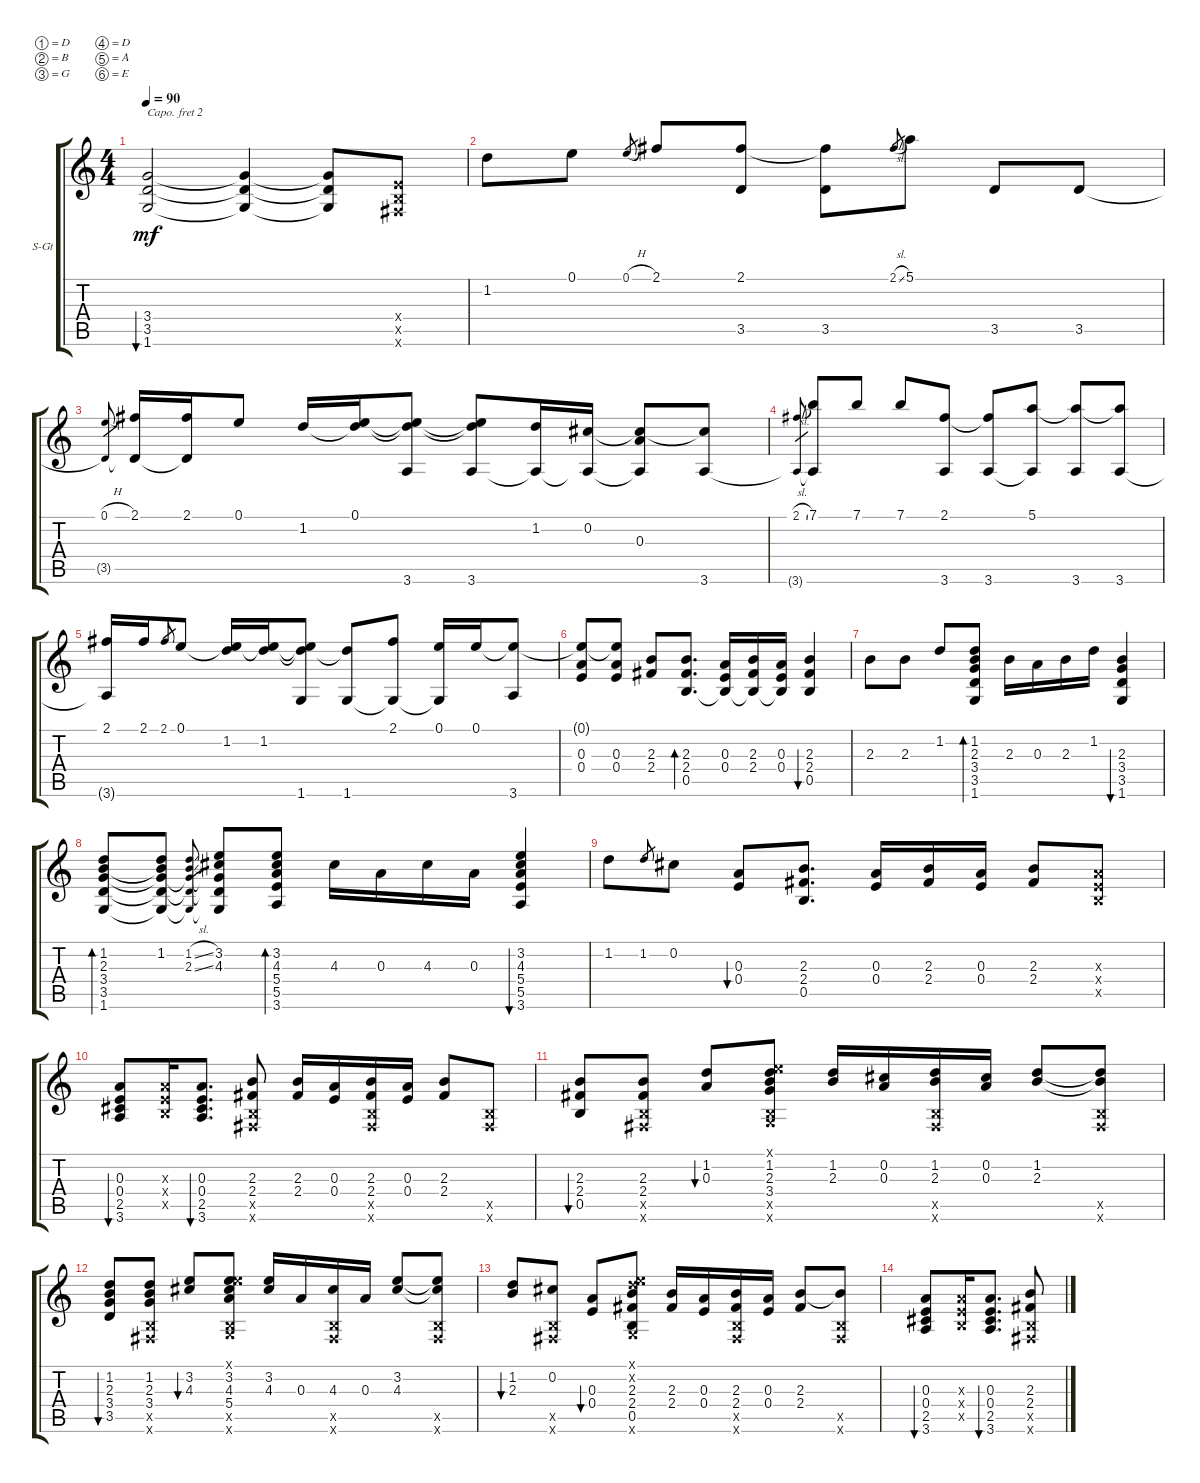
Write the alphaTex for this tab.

\defaultSystemsLayout 4
\bracketExtendMode groupsimilarinstruments
\firstSystemTrackNameOrientation horizontal
\otherSystemsTrackNameOrientation horizontal
\track ("Steel Guitar" "S-Gt") {instrument acousticguitarsteel}
\staff {score tabs}
\capo 2
\tuning (D4 B3 G3 D3 A2 E2)
\ts (4 4)
\tempo 90
\clef g2
\ks c
(3.4 3.5 1.6).2{bu 45 dy mf} (3.4{t} 3.5{t} 1.6{t}).4 (3.4{t} 3.5{t} 1.6{t}).8 (0.4{x} 0.5{x} 0.6{x}).8 |
1.2.8 0.1.8 0.1{h}.8{gr} 2.1.8 (2.1 3.5).8 (3.5 2.1{t}).8 2.1{sl}.8{gr} 5.1.8 3.5.8 3.5.8 |
(0.1{h} 3.5{t}).8{gr} (2.1 3.5{t}).16 (2.1 3.5{t}).16 0.1.8 1.2.16 (0.1 1.2{t}).16 (3.6 0.1{t} 1.2{t}).8 (3.6 0.1{t} 1.2{t}).8 (1.2 3.6{t}).16 (0.2 3.6{t}).16 (0.3 0.2{t} 3.6{t}).8 (3.6 0.2{t}).8 |
(2.1{sl} 3.6{t}).8{gr} (7.1 3.6{t}).8 7.1.8 7.1.8 (2.1 3.6).8 (3.6 2.1{t}).8 (5.1 3.6{t}).8 (3.6 5.1{t}).8 (3.6 5.1{t}).8 |
(2.1 3.6{t}).16 2.1.16 2.1.8{gr} 0.1.8 (1.2 0.1{t}).16 (1.2 0.1{t}).16 (1.6 1.2{t} 0.1{t}).8 (1.6 1.2{t}).8 (2.1 1.6{t}).8 (0.1 1.6{t}).16 0.1.16 (3.6 0.1{t}).8 |
(0.3 0.4 0.1{t}).8 (0.4 0.3 0.1{t}).8 (2.3 2.4).8 (2.3 2.4 0.5).8{d bd 57} (0.3 0.4 0.5{t}).16 (2.3 2.4 0.5{t}).16 (0.3 0.4 0.5{t}).16 (2.3 2.4 0.5).4{bu 30} |
2.3.8 2.3.8 1.2.8 (1.2 2.3 3.4 3.5 1.6).8{bd 30} 2.3.16 0.3.16 2.3.16 1.2.16 (2.3 3.4 3.5 1.6).4{bu 55} |
(1.2 2.3 3.4 3.5 1.6).8{bd 30} (1.2 3.4{t} 3.5{t} 1.6{t} 2.3{t}).8 (1.2{sl} 2.3{sl} 3.4{t} 3.5{t} 1.6{t}).8{gr} (3.2 4.3 3.4{t} 3.5{t} 1.6{t}).8 (3.2 4.3 5.4 5.5 3.6).8{bd 30} 4.3.16 0.3.16 4.3.16 0.3.16 (3.2 4.3 5.4 5.5 3.6).4{bu 60} |
1.2.8 1.2.8{gr} 0.2.8 (0.3 0.4).8{bu 59} (2.3 2.4 0.5).8{d} (0.3 0.4).16 (2.4 2.3).16 (0.3 0.4).16 (2.3 2.4).8 (0.3{x} 0.4{x} 0.5{x}).8 |
(0.3 0.4 2.5 3.6).8{bu 58} (0.3{x} 0.4{x} 0.5{x}).16 (0.3 0.4 2.5 3.6).8{d bu 58} (2.3 2.4 0.5{x} 0.6{x}).8 (2.3 2.4).16 (0.4 0.3).16 (2.3 2.4 0.6{x} 0.5{x}).16 (0.3 0.4).16 (2.3 2.4).8 (0.6{x} 0.5{x}).8 |
(2.3 2.4 0.5).8{bu 58} (2.3 2.4 0.5{x} 0.6{x}).8 (0.3 1.2).8{bu 58} (2.3 3.4 0.5{x} 1.6{x} 1.2 0.1{x}).8 (2.3 1.2).16 (0.3 0.2).16 (2.3 0.6{x} 0.5{x} 1.2).16 (0.3 0.2).16 (2.3 1.2).8 (0.6{x} 0.5{x} 1.2{t} 2.3{t}).8 |
(2.3 3.4 3.5 1.2).8{bu 58} (2.3 3.4 0.5{x} 0.6{x} 1.2).8 (4.3 3.2).8{bu 58} (4.3 5.4 0.5{x} 1.6{x} 3.2 0.1{x}).8 (4.3 3.2).16 0.3.16 (4.3 0.6{x} 0.5{x}).16 0.3.16 (4.3 3.2).8 (0.6{x} 0.5{x} 3.2{t} 4.3{t}).8 |
(1.2 2.3).8{bu 58} (0.5{x} 0.6{x} 0.2).8 (0.3 0.4).8{bu 58} (2.3 2.4 0.5 1.6{x} 1.2{x} 0.1{x}).8 (2.3 2.4).16 (0.3 0.4).16 (2.3 0.6{x} 0.5{x} 2.4).16 (0.3 0.4).16 (2.3 2.4).8 (0.6{x} 0.5{x} 2.3{t}).8 |
(0.3 0.4 2.5 3.6).8{bu 58} (0.3{x} 0.4{x} 0.5{x}).16 (0.3 0.4 2.5 3.6).8{d bu 58} (2.3 2.4 0.5{x} 0.6{x}).8
